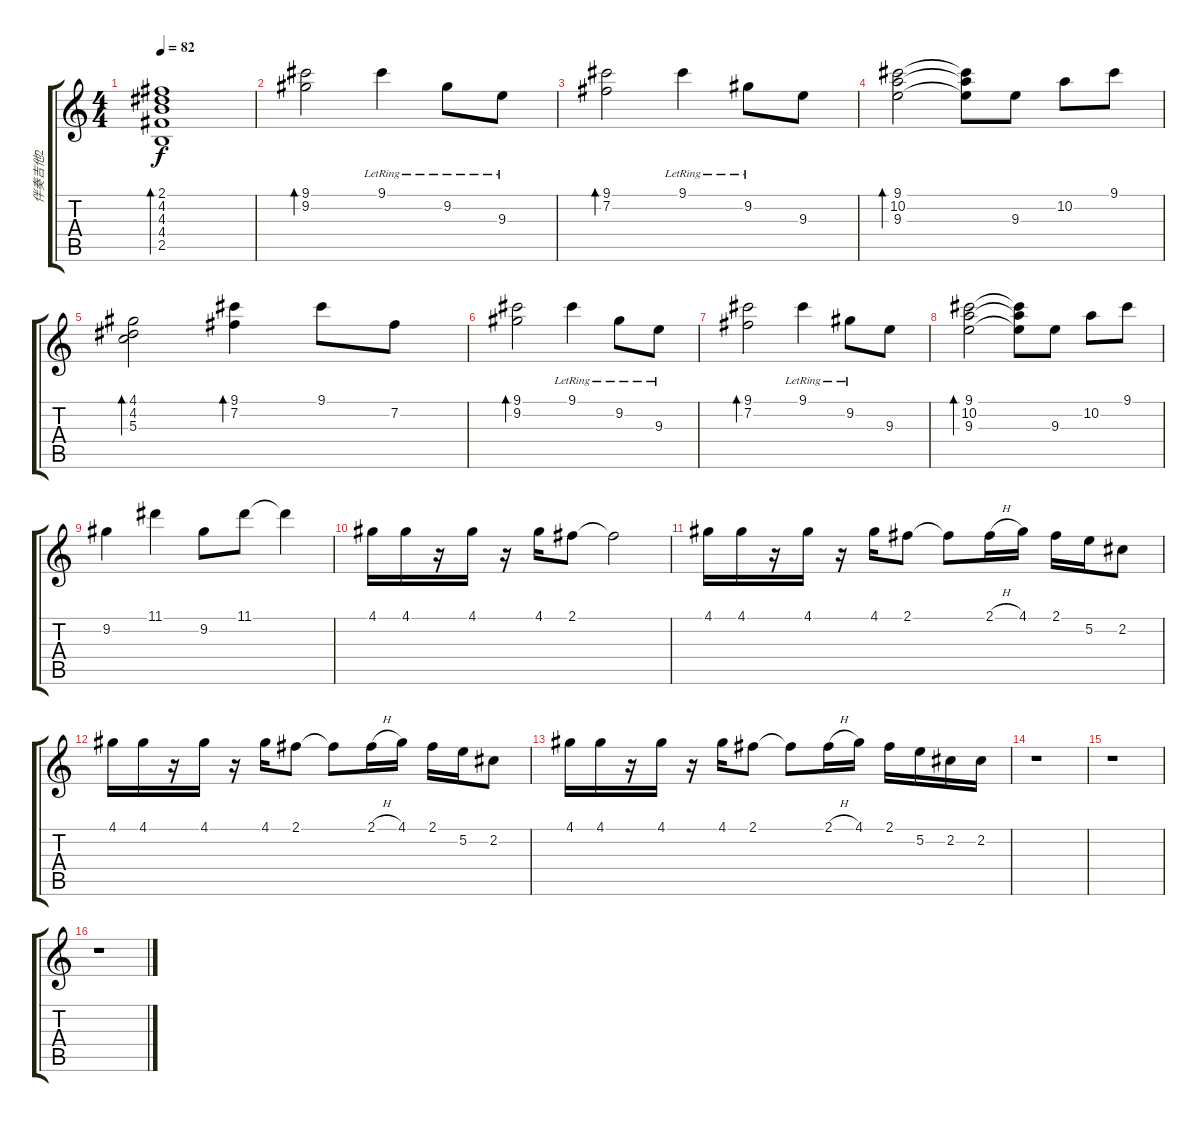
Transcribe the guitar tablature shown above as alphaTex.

\track ("伴奏吉他2" "伴奏吉他2") {instrument distortionguitar}
\staff {score tabs}
\tuning (E4 B3 G3 D3 A2 E2) {hide}
\ts (4 4)
\tempo 82
\clef g2
\ks c
(2.1 4.2 4.3 4.4 2.5).1{bd 120 dy f} |
(9.1 9.2).2{bd 240 volume 15} 9.1{lr}.4 9.2{lr}.8 9.3{lr}.8 |
(9.1 7.2).2{bd 240} 9.1{lr}.4 9.2{lr}.8 9.3.8 |
(9.1 10.2 9.3).2{bd 240} (9.1{t} 10.2{t} 9.3{t}).8 9.3.8 10.2.8 9.1.8 |
(4.1 4.2 5.3).2{bd 240} (9.1 7.2).4{bd 240} 9.1.8 7.2.8 |
(9.1 9.2).2{bd 240} 9.1{lr}.4 9.2{lr}.8 9.3{lr}.8 |
(9.1 7.2).2{bd 240} 9.1{lr}.4 9.2{lr}.8 9.3.8 |
(9.1 10.2 9.3).2{bd 240} (9.1{t} 10.2{t} 9.3{t}).8 9.3.8 10.2.8 9.1.8 |
9.2.4 11.1.4 9.2.8 11.1.8 11.1{t}.4 |
4.1.16 4.1.16 r.16 4.1.16 r.16 4.1.16 2.1.8 2.1{t}.2 |
4.1.16 4.1.16 r.16 4.1.16 r.16 4.1.16 2.1.8 2.1{t}.8 2.1{h}.16 4.1.16 2.1.16 5.2.16 2.2.8 |
4.1.16 4.1.16 r.16 4.1.16 r.16 4.1.16 2.1.8 2.1{t}.8 2.1{h}.16 4.1.16 2.1.16 5.2.16 2.2.8 |
4.1.16 4.1.16 r.16 4.1.16 r.16 4.1.16 2.1.8 2.1{t}.8 2.1{h}.16 4.1.16 2.1.16 5.2.16 2.2.16 2.2.16 |
r.1 |
r.1 |
r.1
